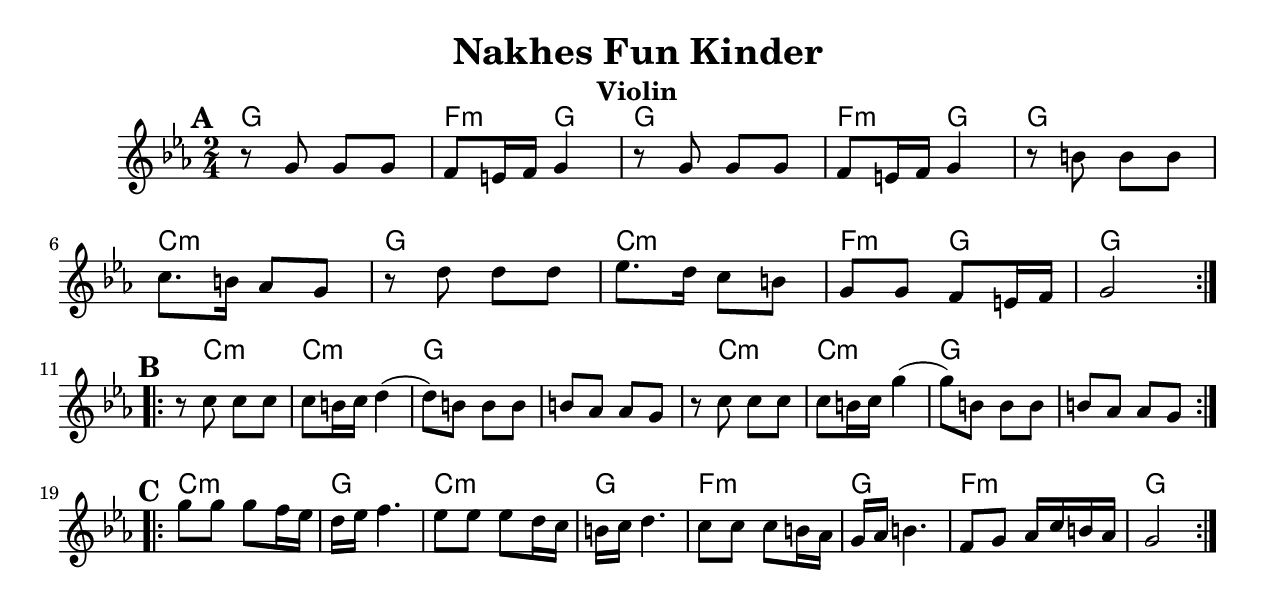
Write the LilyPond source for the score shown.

\version "2.18.0"
\language "english"
%\include "english.ly"
\paper{
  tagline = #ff
  print-all-headers = ##t
  #(set-paper-size "letter")
}
%date = #(strftime "%d-%m-%Y" (localtime (current-time)))

%\markup{ \italic{ \date }  }

%\markup{ Got something to say? }

global = {
  \clef treble
  \key g \minor
  \time 2/4
  \set Score.markFormatter = #format-mark-box-alphabet
}

%#################################### Melody ########################
melody = \relative c' {
  \global
  %\partial 16*3 a16 d f   %lead in notes

  \repeat volta 2{
    \mark \default
    r8 d8 d8  d8  | %
    c8  b16 c16  d4 | %
    r8 d8 d8  d8  | %
    c8  b16 c16  d4 | %
    r8 fs8 fs8  fs8  | %
    g8.  fs16  ef8  d8  | %
    r8 a'8 a8  a8  | %
    bf8.  a16  g8  fs8  | %
    d8  d8  c8  b16 c16
    d2

  }
  \break
  \repeat volta 2{
    \mark \default
    r8 g8 g8  g8
    g8  fs16 g16  a4 (
    a8 )  fs8  fs8  fs8
    fs8  ef8  ef8  d8
    r8 g8 g8  g8
    g8  fs16 g16  d'4 (
    d8 )  fs,8  fs8  fs8
    fs8  ef8  ef8  d
  }
  \break
  \repeat volta 2{
    \mark \default
    d'8  d8  d8  c16 bf16
    a16  bf16  c4.
    bf8  bf  bf  a16 g
    fs16  g16  a4.
    g8  g8  g8  fs16 ef16
    d16  ef16  fs4.
    c8  d8  ef16  g16 fs16 ef16
    d2
  }

}
%################################# Lyrics #####################
%\addlyrics{  }
%################################# Chords #######################
harmonies = \chordmode {
  d2
  c4:m d4
  d2
  c4:m d4
  d2
  g2:m
  d2
  g2:m
  c4:m d4
  d2
  %b
  s8 g8*3:m
  g2:m
  d2*2
  s8 g8*3:m
  g2:m
  d2*2
  %C
  g2:m
  d2
  g2:m
  d2
  c2:m
  d2
  c2:m
  d2
}

\score {
  <<
    \new ChordNames {
      \set chordChanges = ##f
      \transpose d g
      \harmonies
    }
    \new Staff
    \transpose d g
    \melody
  >>
  \header{
    title= "Nakhes Fun Kinder"
    subtitle=""
    composer= ""
    instrument = "Violin"
    arranger= ""
  }
  \layout{indent = 1.0\cm}
  \midi {
    \tempo 4 = 120

    % \midi { }
  }
}
%{
% more verses:
\markup{}
\markup {
  \fill-line {
    \hspace #0.1 % distance from left margin
    \column {
      \line { "1."
	\column {
	  ""
	}
      }
      \hspace #0.2 % vertical distance between verses
      \line { "2."
	\column {
	 ""
	}
      }
    }
    \hspace #0.1  % horiz. distance between columns
    \column {
      \line { "3."
	\column {
	  ""
	}
      }
      \hspace #0.2 % distance between verses
      \line { "4."
	\column {
	 ""
	}
      }
    }
    \hspace #0.1 % distance to right margin
  }
}

%}
